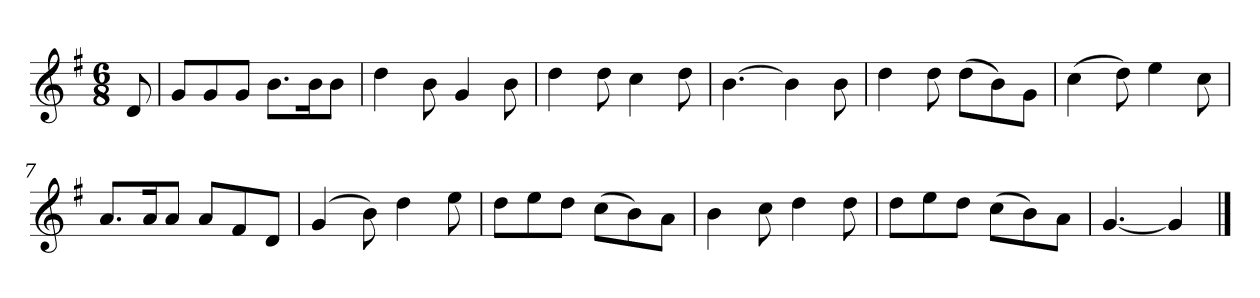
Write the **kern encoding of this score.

**kern
*part1
*staff1
*k[f#]
*M6/8
*MM120
=
8d
=1
8gL
8g
8gJ
8.bL
16bK
8bJ
=2
4dd
8b
4g
8b
=3
4dd
8dd
4cc
8dd
=4
[4.b
4b]
8b
=5
4dd
8dd
(8ddL
8b)
8gJ
=6
(4cc
8dd)
4ee
8cc
=7
8.aL
16aK
8aJ
8aL
8f#
8dJ
=8
(4g
8b)
4dd
8ee
=9
8ddL
8ee
8ddJ
(8ccL
8b)
8aJ
=10
4b
8cc
4dd
8dd
=11
8ddL
8ee
8ddJ
(8ccL
8b)
8aJ
=12
[4.g
4g]
==
*-
